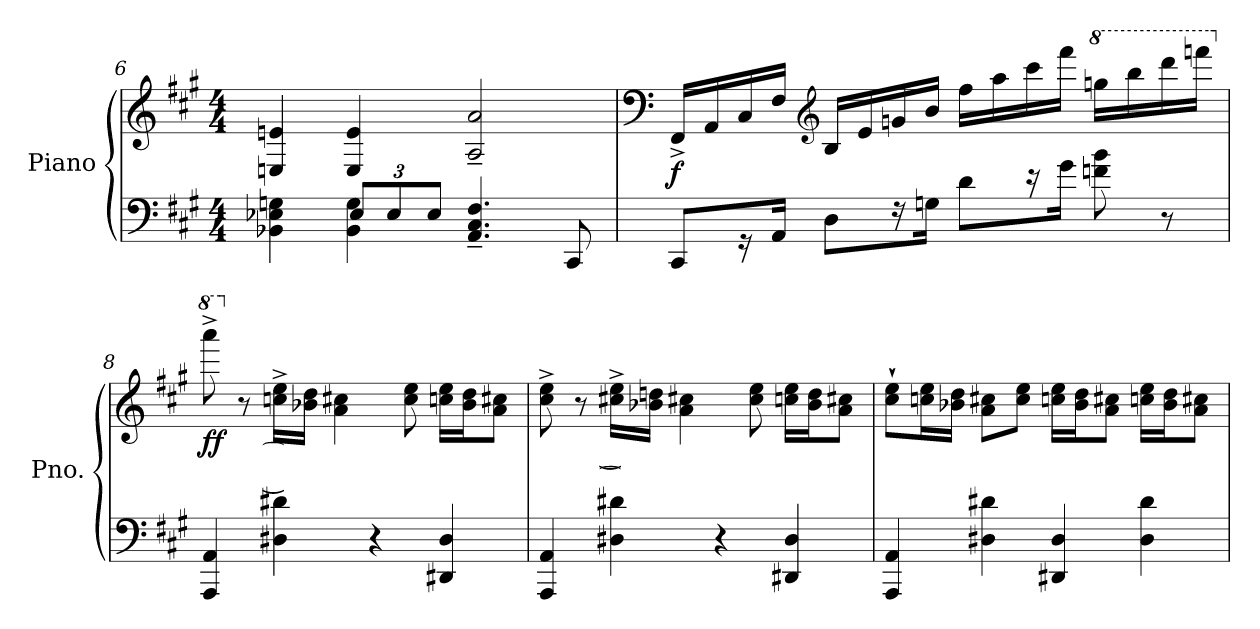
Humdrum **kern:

**kern	**kern	**dynam
*part1	*part1	*part1
*staff2	*staff1	*staff1/2
*I"Piano	*	*
*I'Pno.	*	*
*clefF4	*clefG2	*
*k[f#c#g#]	*k[f#c#g#]	*
*M4/4	*M4/4	*
=6	=6	=6
*^	*	*
4BB-X\ 4E-X\ 4Gn\	4ryy	4En/ 4en/	.
*	*Xbrackettup	*	*
4BB-\ 4G\	12E-/L	4E/ 4e/	.
.	12E-/	.	.
.	12E-/J	.	.
4.AA/~ 4.C#/~ 4.F#/~	2ryy	2A/~ 2a/~	.
8CC#/	.	.	.
*v	*v	*	*
=7	=7	=7
*	*clefF4	*
!	!	!LO:DY:b
8CC#/L	16FF#^/LL	f
.	16AA/	.
16r	16C#/	.
16AA/Jk	16F#/JJ	.
*	*clefG2	*
8D\L	16B/LL	.
.	16e/	.
16r	16gn/	.
16Gn\Jk	16b/JJ	.
8d\L	16ff#\LL	.
.	16aa\	.
16re	16ccc#\	.
16g#\Jk	16fff#\JJ	.
*	*8va	*
8fn\ 8b\	16gggn\LL	.
.	16bbb\	.
8r	16dddd\	.
.	16ffffn\JJ	.
=8	=8	=8
*	*X8va	*
*	*8va	*
!	!	!LO:DY:b
4AAA/ 4AA/	8aaaa^\	ff
*	*X8va	*
.	8r	.
!LO:TX:a:t=͜	!	!
!LO:TX:a:t=͡	!	!
4D#X\ 4d#X\	16ccn\^ 16ee\^LL	.
.	16b-X\ 16dd\JJ	.
.	4a\ 4cc#X\	.
4r	.	.
.	8cc#\ 8ee\	.
4DD#X/ 4D#/	16ccn\ 16ee\LL	.
.	16b-\ 16dd\J	.
.	8a\ 8cc#X\J	.
=9	=9	=9
4AAA/ 4AA/	8cc#\^ 8ee\^	.
.	8r	.
!LO:TX:a:t=͡	!	!
!LO:TX:a:t=͜	!	!
4D#X\ 4d#X\	16cc#X\^ 16ee\^LL	.
.	16b-X\ 16ddn\JJ	.
.	4a\ 4cc#X\	.
4r	.	.
.	8cc#\ 8ee\	.
4DD#X/ 4D#/	16ccn\ 16ee\LL	.
.	16b-\ 16dd\J	.
.	8a\ 8cc#X\J	.
=10	=10	=10
4AAA/ 4AA/	8cc#\` 8ee\`L	.
.	16ccn\ 16ee\L	.
.	16b-X\ 16dd\JJ	.
4D#X\ 4d#X\	8a\ 8cc#X\L	.
.	8cc#\ 8ee\J	.
4DD#X/ 4D#/	16ccn\ 16ee\LL	.
.	16b-\ 16dd\J	.
.	8a\ 8cc#X\J	.
4D#\ 4d#\	16ccn\ 16ee\LL	.
.	16b-\ 16dd\J	.
.	8a\ 8cc#X\J	.
=	=	=
*-	*-	*-
